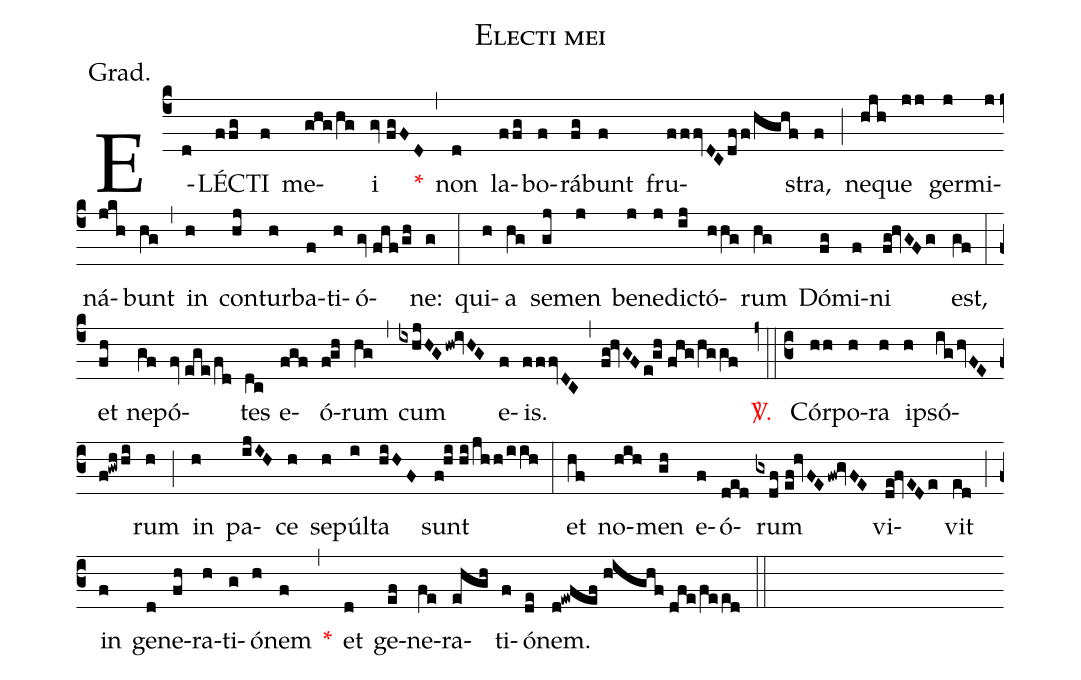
name:Electi mei;
annotation:Grad.;
mode:V.;
office-part:Gradual;
%%
(c4) E(d)LÉC(ffg)TI(f) me(ghg/hg)i(gv///fgFD) <v>\red{*}</v>(,) non(d) la(ffg)bo(f)rá(fg)bunt(f) fru(fffvDC/dff/hghf)stra,(f) (;) ne(hjh)que(jj) ger(j)mi(j)ná(jkh)bunt(hg) (,) in(h) con(hj)tur(h)ba(f)ti(h)ó(gv///fhf/gh)ne:(g) (:) qui(h)a(hg) se(gj)men(j) be(j)ne(j)dic(ij)tó(hhg)rum(hg) Dó(fg)mi(f)ni(fg!hvGFg) est,(gf) (:) et(fh) ne(gf)pó(fv///ege/fd)tes(dc) e(fgf)ó(f!gh)rum(hg) (,) cum(ixhjHG/hw!ivHG) e(f)is.(fffvDC) (,) (fg!hvGFe!gh//fhg/hggf) <v>\red{\Vbar.}</v>(z0::c3) Cór(hh)po(h)ra(h) ip(h)só(ig/hvFE//f!gwhhi)rum(h) (;) in(h) pa(ijIH)ce(h) se(h)púl(i)ta(hiHF) sunt(f!hi//hi/jhh/iih) (:) et(hf) no(hih)men(gh) e(f)ó(ded)rum(gxdf//ef!hvFE/fw!gvFE) vi(de!fvEDe)vit(ed) (;) in(f) ge(d)ne(fh)ra(h)ti(g)ó(h)nem(f) <v>\red{*}</v>(,) et(d) ge(ef)ne(fe)ra(ehgh)ti(f)ó(de)nem.(d!ewfef//highf//dfe/feed) (::)
